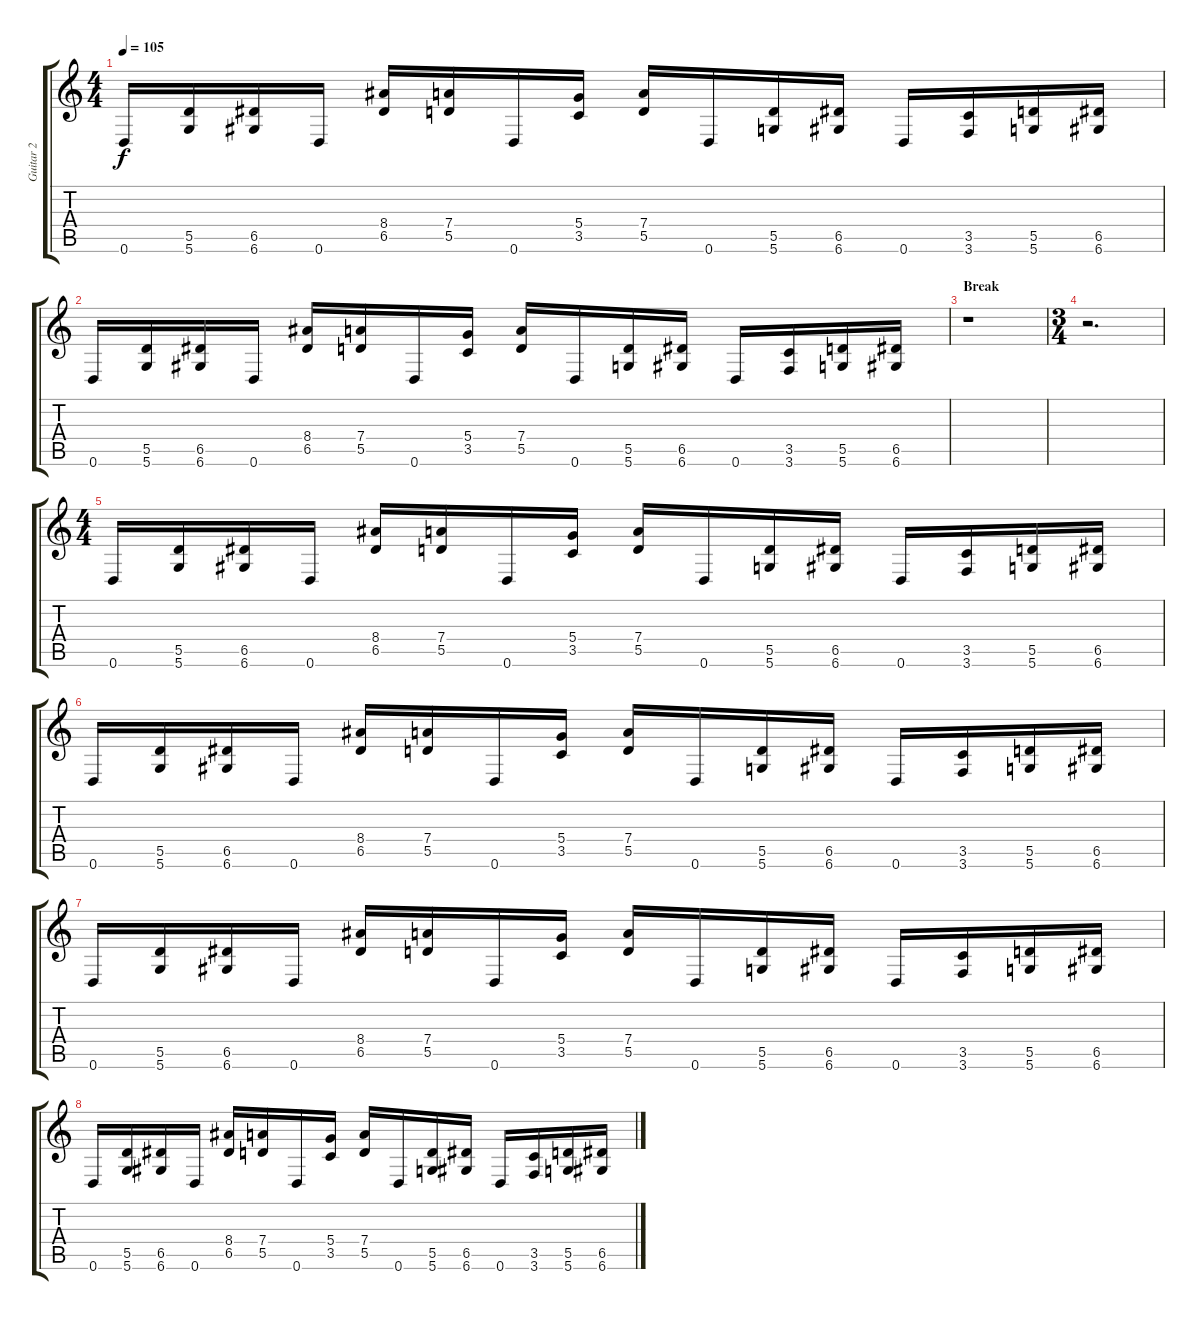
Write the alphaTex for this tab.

\track ("Guitar 2" "Guitar 2") {instrument distortionguitar}
\staff {score tabs}
\tuning (E4 B3 G3 D3 A2 D2) {hide}
\ts (4 4)
\tempo 105
\clef g2
\ks c
0.6.16{dy f} (5.5 5.6).16 (6.5 6.6).16 0.6.16 (8.4 6.5).16 (7.4 5.5).16 0.6.16 (5.4 3.5).16 (7.4 5.5).16 0.6.16 (5.5 5.6).16 (6.5 6.6).16 0.6.16 (3.5 3.6).16 (5.5 5.6).16 (6.5 6.6).16 |
0.6.16 (5.5 5.6).16 (6.5 6.6).16 0.6.16 (8.4 6.5).16 (7.4 5.5).16 0.6.16 (5.4 3.5).16 (7.4 5.5).16 0.6.16 (5.5 5.6).16 (6.5 6.6).16 0.6.16 (3.5 3.6).16 (5.5 5.6).16 (6.5 6.6).16 |
\section ("" "Break")
r.1 |
\ts (3 4)
r.2{d} |
\ts (4 4)
0.6.16 (5.5 5.6).16 (6.5 6.6).16 0.6.16 (8.4 6.5).16 (7.4 5.5).16 0.6.16 (5.4 3.5).16 (7.4 5.5).16 0.6.16 (5.5 5.6).16 (6.5 6.6).16 0.6.16 (3.5 3.6).16 (5.5 5.6).16 (6.5 6.6).16 |
0.6.16 (5.5 5.6).16 (6.5 6.6).16 0.6.16 (8.4 6.5).16 (7.4 5.5).16 0.6.16 (5.4 3.5).16 (7.4 5.5).16 0.6.16 (5.5 5.6).16 (6.5 6.6).16 0.6.16 (3.5 3.6).16 (5.5 5.6).16 (6.5 6.6).16 |
0.6.16 (5.5 5.6).16 (6.5 6.6).16 0.6.16 (8.4 6.5).16 (7.4 5.5).16 0.6.16 (5.4 3.5).16 (7.4 5.5).16 0.6.16 (5.5 5.6).16 (6.5 6.6).16 0.6.16 (3.5 3.6).16 (5.5 5.6).16 (6.5 6.6).16 |
0.6.16 (5.5 5.6).16 (6.5 6.6).16 0.6.16 (8.4 6.5).16 (7.4 5.5).16 0.6.16 (5.4 3.5).16 (7.4 5.5).16 0.6.16 (5.5 5.6).16 (6.5 6.6).16 0.6.16 (3.5 3.6).16 (5.5 5.6).16 (6.5 6.6).16
